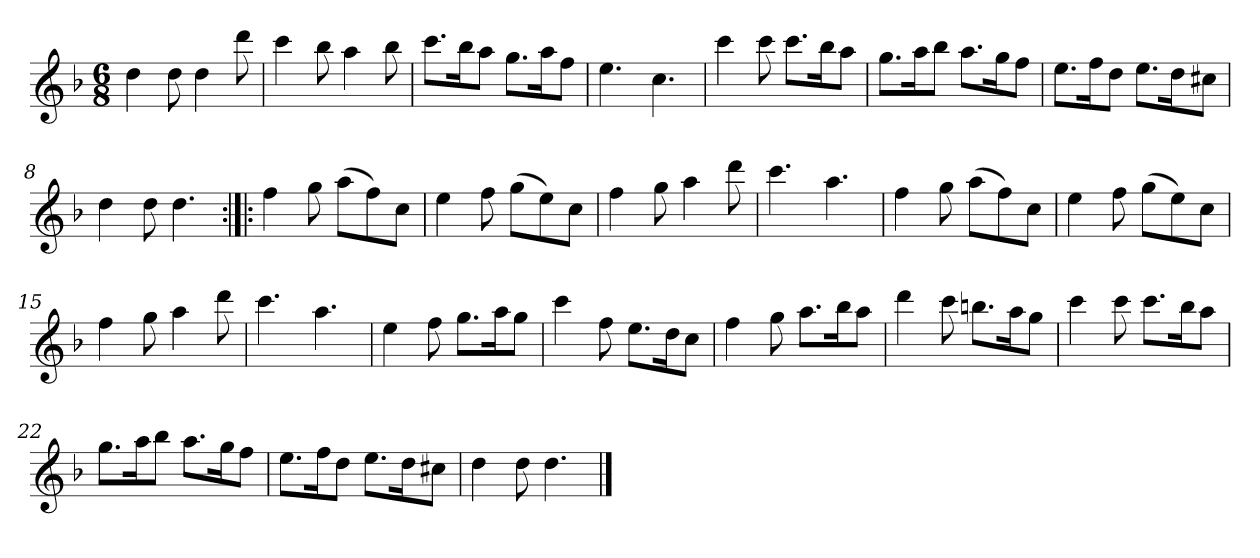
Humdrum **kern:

**kern
*part1
*staff1
*clefG2
*k[b-]
*d:
*M6/8
*MM120
=1
4dd
8dd
4dd
8ddd
=2
4ccc
8bb-
4aa
8bb-
=3
8.ccc\L
16bb-\K
8aa\J
8.gg\L
16aa\K
8ff\J
=4
4.ee
4.cc
=5
4ccc
8ccc
8.ccc\L
16bb-\K
8aa\J
=6
8.gg\L
16aa\K
8bb-\J
8.aa\L
16gg\K
8ff\J
=7
8.ee\L
16ff\K
8dd\J
8.ee\L
16dd\K
8cc#X\J
=8
4dd
8dd
4.dd
=9:|!|:
4ff
8gg
(8aa\L
8ff\)
8cc\J
=10
4ee
8ff
(8gg\L
8ee\)
8cc\J
=11
4ff
8gg
4aa
8ddd
=12
4.ccc
4.aa
=13
4ff
8gg
(8aa\L
8ff\)
8cc\J
=14
4ee
8ff
(8gg\L
8ee\)
8cc\J
=15
4ff
8gg
4aa
8ddd
=16
4.ccc
4.aa
=17
4ee
8ff
8.gg\L
16aa\K
8gg\J
=18
4ccc
8ff
8.ee\L
16dd\K
8cc\J
=19
4ff
8gg
8.aa\L
16bb-\K
8aa\J
=20
4ddd
8ccc
8.bbn\L
16aa\K
8gg\J
=21
4ccc
8ccc
8.ccc\L
16bb-\K
8aa\J
=22
8.gg\L
16aa\K
8bb-\J
8.aa\L
16gg\K
8ff\J
=23
8.ee\L
16ff\K
8dd\J
8.ee\L
16dd\K
8cc#X\J
=24
4dd
8dd
4.dd
==
*-
